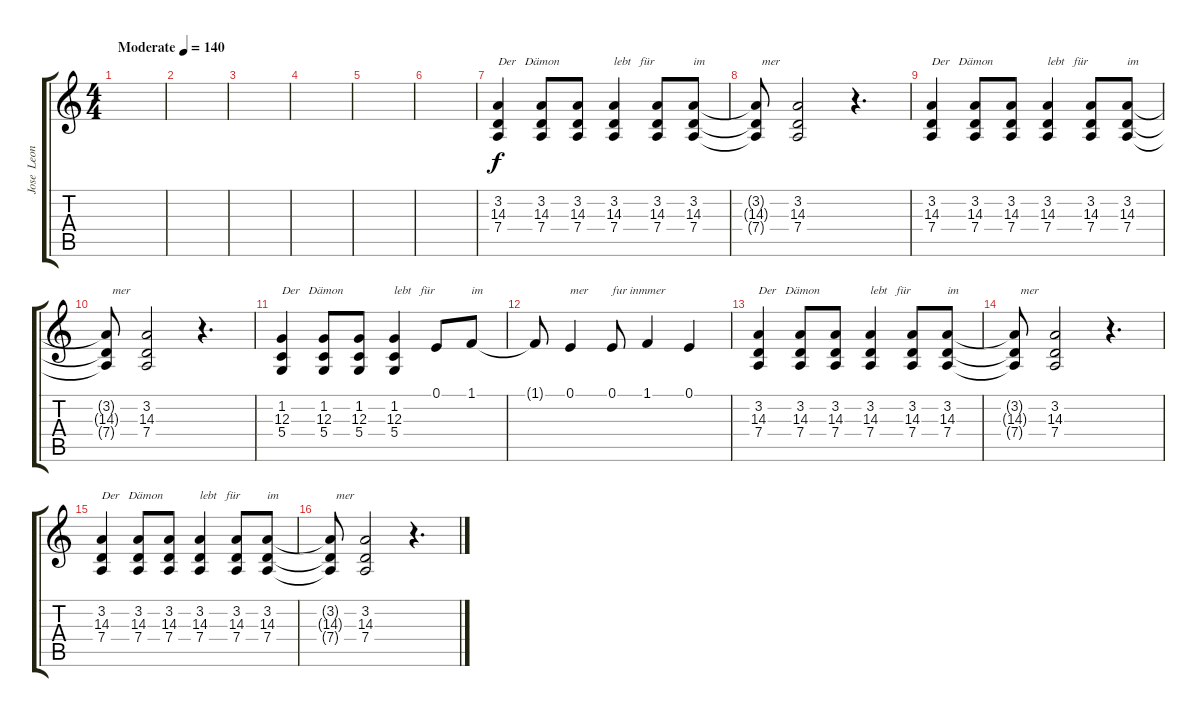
\track ("Jose  Leon y patricia" "Jose  Leon") {instrument lead6voice}
\staff {score tabs}
\tuning (E4 B3 G3 D3 A2 E2) {hide}
\ts (4 4)
\tempo (140 "Moderate")
\clef g2
\ks c
|
|
|
|
|
|
(3.2 14.3 7.4).4{txt "Der   Dämon" instrument lead6voice} (3.2 14.3 7.4).8 (3.2 14.3 7.4).8 (3.2 14.3 7.4).4{txt "lebt   für "} (3.2 14.3 7.4).8 (3.2 14.3 7.4).8{txt "im"} |
(3.2{t} 14.3{t} 7.4{t}).8{txt "  mer"} (3.2 14.3 7.4).2 r.4{d} |
(3.2 14.3 7.4).4{txt "Der   Dämon"} (3.2 14.3 7.4).8 (3.2 14.3 7.4).8 (3.2 14.3 7.4).4{txt "lebt   für "} (3.2 14.3 7.4).8 (3.2 14.3 7.4).8{txt "im"} |
(3.2{t} 14.3{t} 7.4{t}).8{txt "  mer"} (3.2 14.3 7.4).2 r.4{d} |
(1.2 12.3 5.4).4{txt "Der   Dämon"} (1.2 12.3 5.4).8 (1.2 12.3 5.4).8 (1.2 12.3 5.4).4{txt "lebt   für "} 0.1.8 1.1.8{txt "im"} |
1.1{t}.8 0.1.4{txt "mer"} 0.1.8{txt "fur inmmer"} 1.1.4 0.1.4 |
(3.2 14.3 7.4).4{txt "Der   Dämon" instrument lead6voice} (3.2 14.3 7.4).8 (3.2 14.3 7.4).8 (3.2 14.3 7.4).4{txt "lebt   für "} (3.2 14.3 7.4).8 (3.2 14.3 7.4).8{txt "im"} |
(3.2{t} 14.3{t} 7.4{t}).8{txt "  mer"} (3.2 14.3 7.4).2 r.4{d} |
(3.2 14.3 7.4).4{txt "Der   Dämon" instrument lead6voice} (3.2 14.3 7.4).8 (3.2 14.3 7.4).8 (3.2 14.3 7.4).4{txt "lebt   für "} (3.2 14.3 7.4).8 (3.2 14.3 7.4).8{txt "im"} |
(3.2{t} 14.3{t} 7.4{t}).8{txt "  mer"} (3.2 14.3 7.4).2 r.4{d}
